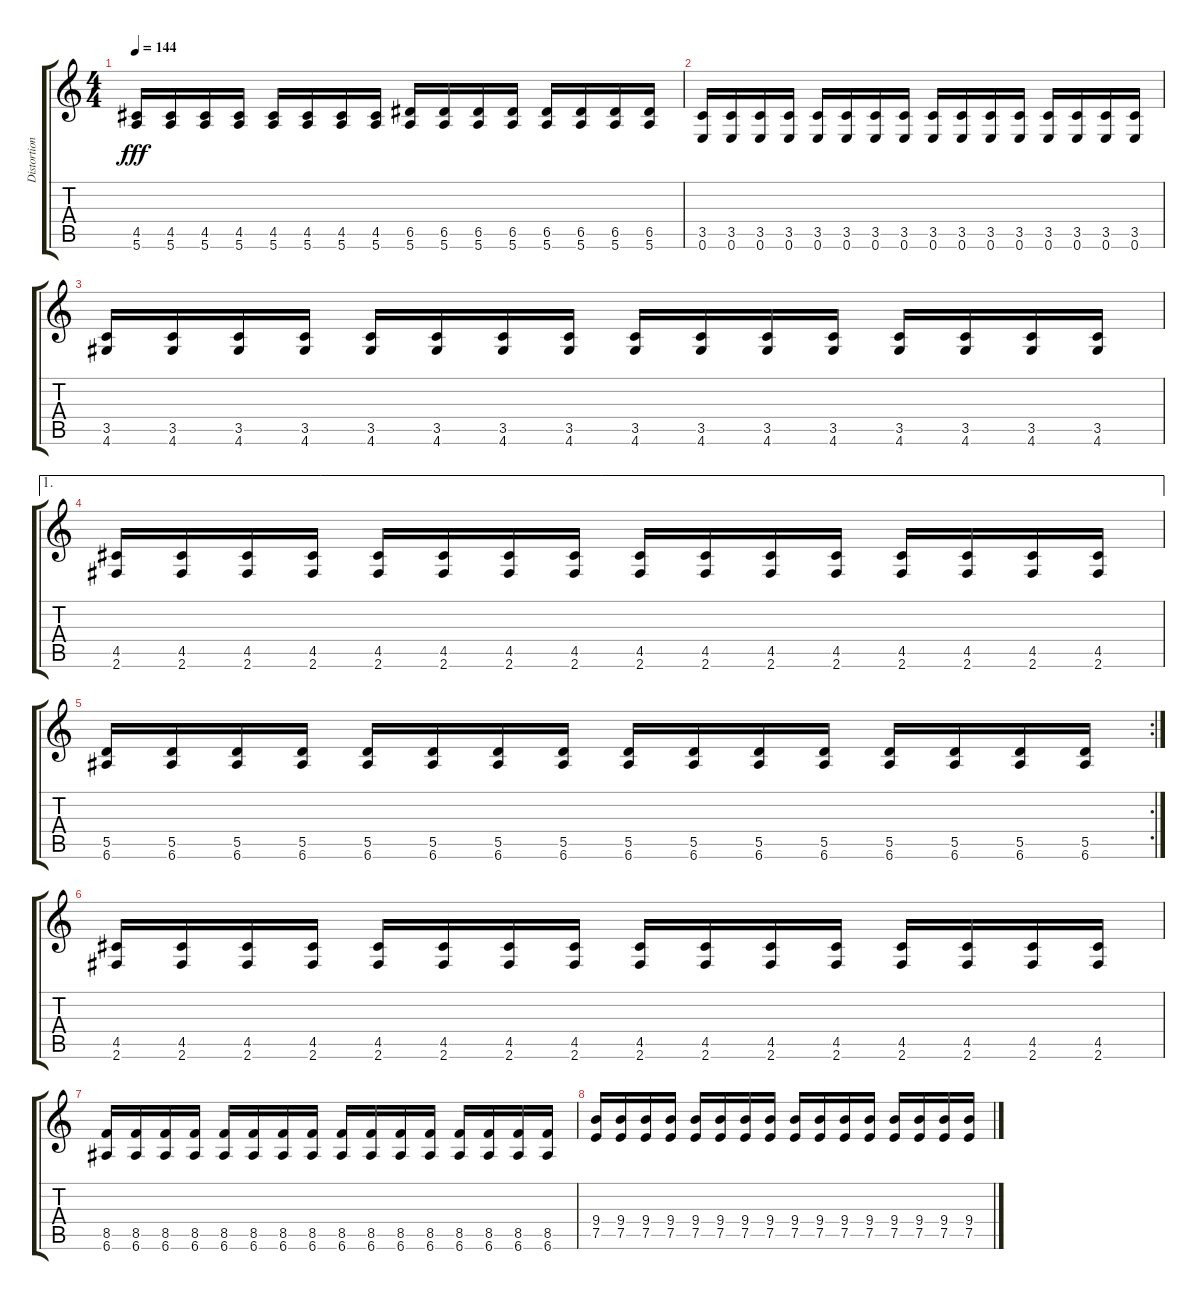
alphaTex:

\track ("Distortion Guitar -Samoth" "Distortion") {instrument distortionguitar}
\staff {score tabs}
\tuning (E4 B3 G3 D3 A2 E2) {hide}
\ts (4 4)
\tempo 144
\clef g2
\ks c
(4.5 5.6).16{dy fff} (4.5 5.6).16 (4.5 5.6).16 (4.5 5.6).16 (4.5 5.6).16 (4.5 5.6).16 (4.5 5.6).16 (4.5 5.6).16 (6.5 5.6).16 (6.5 5.6).16 (6.5 5.6).16 (6.5 5.6).16 (6.5 5.6).16 (6.5 5.6).16 (6.5 5.6).16 (6.5 5.6).16 |
(3.5 0.6).16 (3.5 0.6).16 (3.5 0.6).16 (3.5 0.6).16 (3.5 0.6).16 (3.5 0.6).16 (3.5 0.6).16 (3.5 0.6).16 (3.5 0.6).16 (3.5 0.6).16 (3.5 0.6).16 (3.5 0.6).16 (3.5 0.6).16 (3.5 0.6).16 (3.5 0.6).16 (3.5 0.6).16 |
(3.5 4.6).16 (3.5 4.6).16 (3.5 4.6).16 (3.5 4.6).16 (3.5 4.6).16 (3.5 4.6).16 (3.5 4.6).16 (3.5 4.6).16 (3.5 4.6).16 (3.5 4.6).16 (3.5 4.6).16 (3.5 4.6).16 (3.5 4.6).16 (3.5 4.6).16 (3.5 4.6).16 (3.5 4.6).16 |
\ae 1
(4.5 2.6).16 (4.5 2.6).16 (4.5 2.6).16 (4.5 2.6).16 (4.5 2.6).16 (4.5 2.6).16 (4.5 2.6).16 (4.5 2.6).16 (4.5 2.6).16 (4.5 2.6).16 (4.5 2.6).16 (4.5 2.6).16 (4.5 2.6).16 (4.5 2.6).16 (4.5 2.6).16 (4.5 2.6).16 |
\rc 2
(5.5 6.6).16 (5.5 6.6).16 (5.5 6.6).16 (5.5 6.6).16 (5.5 6.6).16 (5.5 6.6).16 (5.5 6.6).16 (5.5 6.6).16 (5.5 6.6).16 (5.5 6.6).16 (5.5 6.6).16 (5.5 6.6).16 (5.5 6.6).16 (5.5 6.6).16 (5.5 6.6).16 (5.5 6.6).16 |
(4.5 2.6).16 (4.5 2.6).16 (4.5 2.6).16 (4.5 2.6).16 (4.5 2.6).16 (4.5 2.6).16 (4.5 2.6).16 (4.5 2.6).16 (4.5 2.6).16 (4.5 2.6).16 (4.5 2.6).16 (4.5 2.6).16 (4.5 2.6).16 (4.5 2.6).16 (4.5 2.6).16 (4.5 2.6).16 |
(8.5 6.6).16 (8.5 6.6).16 (8.5 6.6).16 (8.5 6.6).16 (8.5 6.6).16 (8.5 6.6).16 (8.5 6.6).16 (8.5 6.6).16 (8.5 6.6).16 (8.5 6.6).16 (8.5 6.6).16 (8.5 6.6).16 (8.5 6.6).16 (8.5 6.6).16 (8.5 6.6).16 (8.5 6.6).16 |
(9.4 7.5).16 (9.4 7.5).16 (9.4 7.5).16 (9.4 7.5).16 (9.4 7.5).16 (9.4 7.5).16 (9.4 7.5).16 (9.4 7.5).16 (9.4 7.5).16 (9.4 7.5).16 (9.4 7.5).16 (9.4 7.5).16 (9.4 7.5).16 (9.4 7.5).16 (9.4 7.5).16 (9.4 7.5).16
